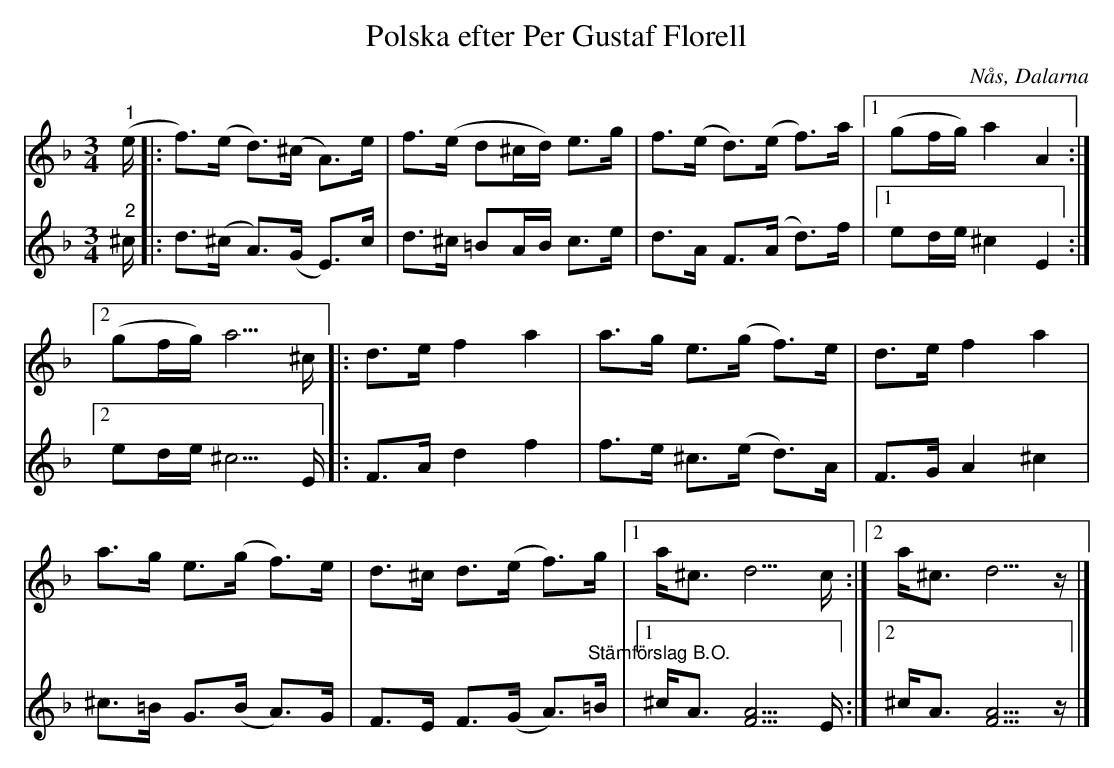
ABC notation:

X:1
T:Polska efter Per Gustaf Florell
O:Nås, Dalarna
L:1/8
M:3/4
K:Dm
V:1
"^1" (e/ |: f>)(e d>)(^c A>)e | f>(e d^c/d/) e>g | f>(e d>)(e f>)a |1 (gf/g/) a2 A2 :|2
(gf/g/) a5/2 ^c/ |: d>e f2 a2 | a>g e>(g f>)e | d>e f2 a2 |
 a>g e>(g f>)e | d>^c d>(e f>)g |1 a<^c d5/2 c/ :|2 a<^c d5/2 z/ |]
V:2
"^2" ^c/ |: d>(^c A>)(G E>)c | d>^c =BA/B/ c>e | d>A F>(A d>)f |1 ed/e/ ^c2 E2 :|2
ed/e/ ^c5/2 E/ |: F>A d2 f2 | f>e ^c>(e d>)A | F>G A2 ^c2 |
 ^c>=B G>(B A>)G | F>E F>(G A>)"^Stämförslag B.O."=B |1 ^c<A [FA]5/2 E/ :|2 ^c<A [FA]5/2 z/ |]
